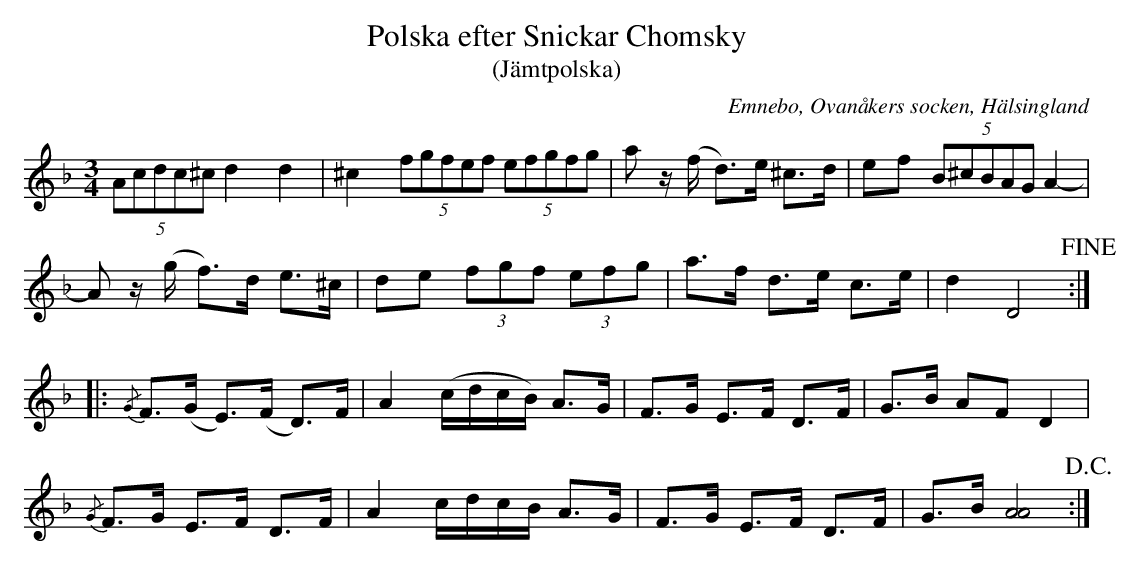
X:1
T: Polska efter Snickar Chomsky
T: (Jämtpolska)
O: Emnebo, Ovanåkers socken, Hälsingland
M: 3/4
L: 1/16
K: Dm
(5:2A2c2d2c2^c2 d4 d4 | ^c4 (5:2f2g2f2e2f2 (5:2e2f2g2f2g2 | a2 z(f d2)>e2 ^c2>d2 | e2f2 (5:2B2^c2B2A2G2 A4- |
A2 z(g f2)>d2     e2>^c2 | d2e2 (3f2g2f2 (3e2f2g2 | a2>f2 d2>e2 c2>e2 | d4   D8 !fine! ::
{/G}F2>(G2 E2>)(F2 D2>)F2 | A4 (cdcB) A2>G2 | F2>G2 E2>F2 D2>F2 | G2>B2 A2F2  D4      |
{/G}F2>G2  E2>F2   D2>F2  | A4  cdcB  A2>G2 | F2>G2 E2>F2 D2>F2 | G2>B2 [AA]8 !D.C.! :|
